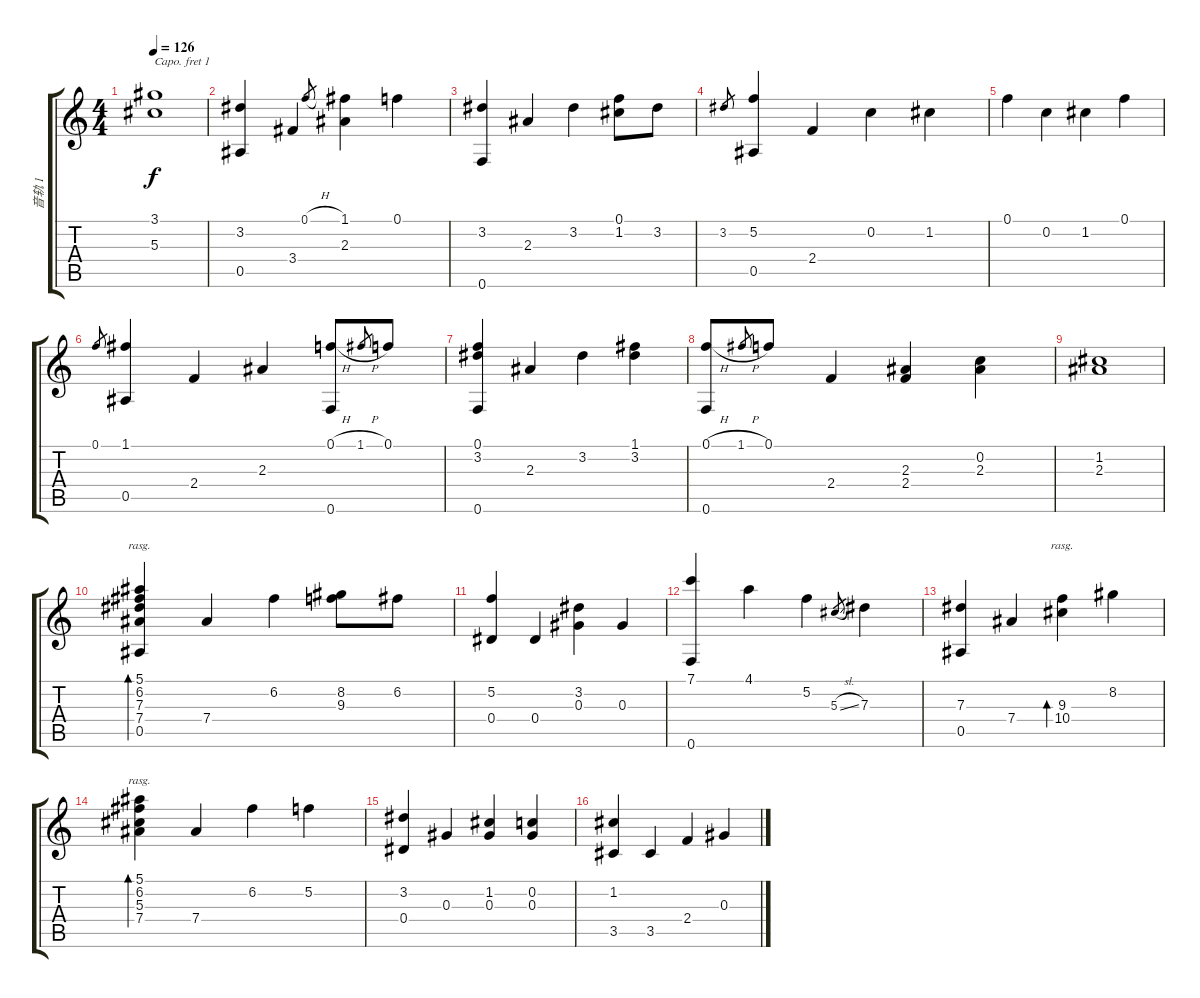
\track ("音轨 1" "音轨 1") {instrument acousticguitarsteel}
\staff {score tabs}
\capo 1
\tuning (E4 B3 G3 D3 A2 E2) {hide}
\ts (4 4)
\tempo 126
\clef g2
\ks c
(3.1 5.3).1{dy f} |
(3.2 0.5).4 3.4.4{txt ""} 0.1{h}.8{gr} (1.1 2.3).4 0.1.4 |
(3.2 0.6).4 2.3.4 3.2.4 (0.1 1.2).8 3.2.8 |
3.2.8{gr} (5.2 0.5).4 2.4.4 0.2.4 1.2.4 |
0.1.4 0.2.4 1.2.4 0.1.4 |
0.1.8{gr} (1.1 0.5).4 2.4.4 2.3.4 (0.1{h} 0.6).8 1.1{h}.8{gr} 0.1.8 |
(0.1 3.2 0.6).4 2.3.4 3.2.4 (1.1 3.2).4 |
(0.1{h} 0.6).8 1.1{h}.8{gr} 0.1.8 2.4.4 (2.3 2.4).4 (0.2 2.3).4 |
(1.2 2.3).1 |
(5.1 6.2 7.3 7.4 0.5).4{bd 480 rasg ii} 7.4.4 6.2.4 (8.2 9.3).8 6.2.8 |
(5.2 0.4).4 0.4.4 (3.2 0.3).4 0.3.4 |
(7.1 0.6).4 4.1.4 5.2.4 5.3{sl}.8{gr} 7.3.4 |
(7.3 0.5).4 7.4.4 (9.3 10.4).4{bd 480 rasg ii} 8.2.4 |
(5.1 6.2 5.3 7.4).4{bd 480 rasg ii} 7.4.4 6.2.4 5.2.4 |
(3.2 0.4).4 0.3.4 (1.2 0.3).4 (0.2 0.3).4 |
(1.2 3.5).4 3.5.4 2.4.4 0.3.4
